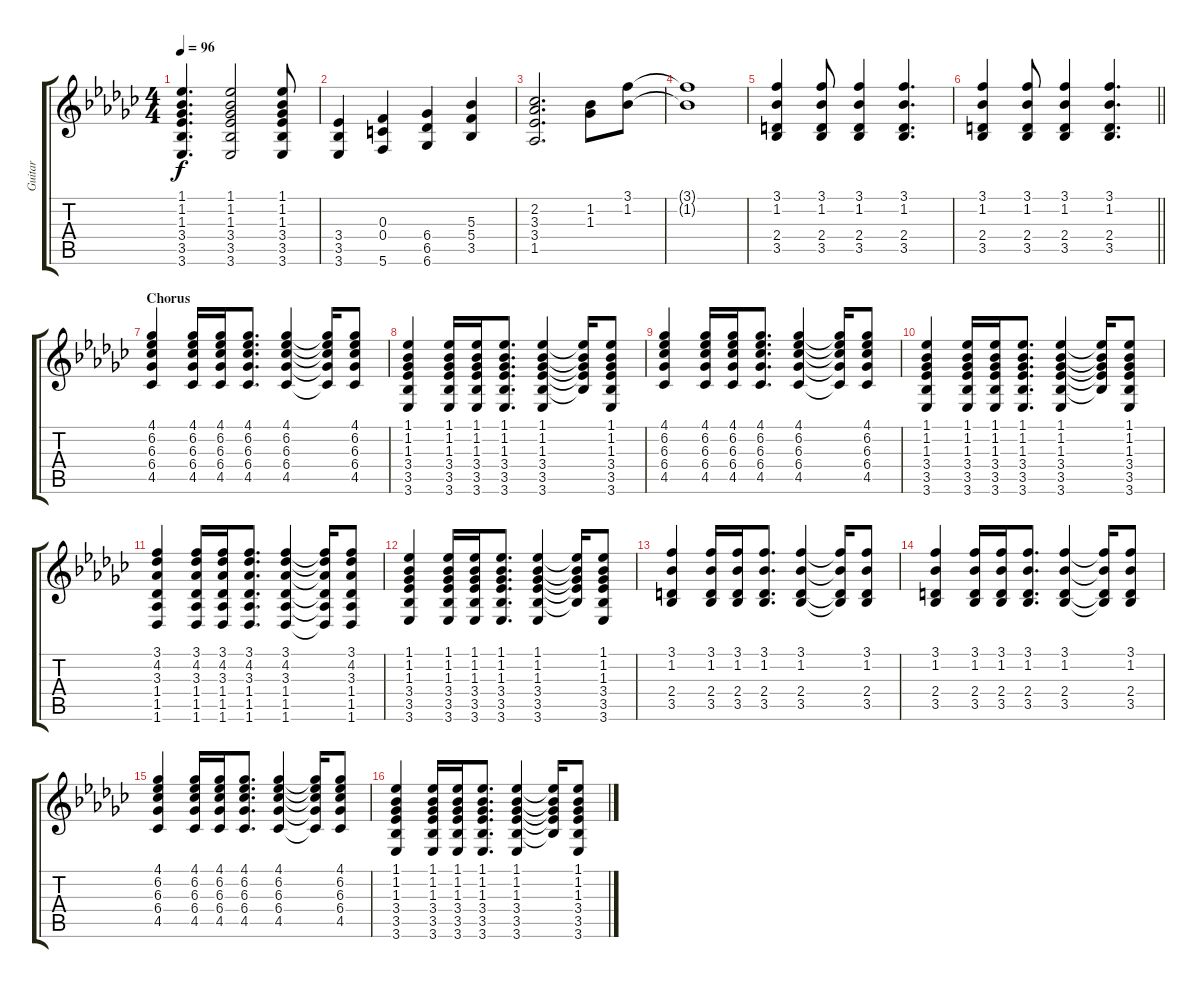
\track ("Guitar" "Guitar") {instrument distortionguitar}
\staff {score tabs}
\tuning (D4 A3 F3 C3 G2 C2) {hide}
\ts (4 4)
\tempo 96
\clef g2
\ks gb
(1.1 1.2 1.3 3.4 3.5 3.6).4{d dy f} (1.1 1.2 1.3 3.4 3.5 3.6).2 (1.1 1.2 1.3 3.4 3.5 3.6).8 |
(3.4 3.5 3.6).4 (0.3 0.4 5.6).4 (6.4 6.5 6.6).4 (5.3 5.4 3.5).4 |
(2.2 3.3 3.4 1.5).2{d} (1.2 1.3).8 (3.1 1.2).8 |
(3.1{t} 1.2{t}).1 |
(3.1 1.2 2.4 3.5).4 (3.1 1.2 2.4 3.5).8 (3.1 1.2 2.4 3.5).4 (3.1 1.2 2.4 3.5).4{d} |
\barLineRight lightlight
(3.1 1.2 2.4 3.5).4 (3.1 1.2 2.4 3.5).8 (3.1 1.2 2.4 3.5).4 (3.1 1.2 2.4 3.5).4{d} |
\section ("" "Chorus")
(4.1 6.2 6.3 6.4 4.5).4 (4.1 6.2 6.3 6.4 4.5).16 (4.1 6.2 6.3 6.4 4.5).16 (4.1 6.2 6.3 6.4 4.5).8{d} (4.1 6.2 6.3 6.4 4.5).4 (4.1{t} 6.2{t} 6.3{t} 6.4{t} 4.5{t}).16 (4.1 6.2 6.3 6.4 4.5).8 |
(1.1 1.2 1.3 3.4 3.5 3.6).4 (1.1 1.2 1.3 3.4 3.5 3.6).16 (1.1 1.2 1.3 3.4 3.5 3.6).16 (1.1 1.2 1.3 3.4 3.5 3.6).8{d} (1.1 1.2 1.3 3.4 3.5 3.6).4 (1.1{t} 1.2{t} 1.3{t} 3.4{t} 3.5{t}).16 (1.1 1.2 1.3 3.4 3.5 3.6).8 |
(4.1 6.2 6.3 6.4 4.5).4 (4.1 6.2 6.3 6.4 4.5).16 (4.1 6.2 6.3 6.4 4.5).16 (4.1 6.2 6.3 6.4 4.5).8{d} (4.1 6.2 6.3 6.4 4.5).4 (4.1{t} 6.2{t} 6.3{t} 6.4{t} 4.5{t}).16 (4.1 6.2 6.3 6.4 4.5).8 |
(1.1 1.2 1.3 3.4 3.5 3.6).4 (1.1 1.2 1.3 3.4 3.5 3.6).16 (1.1 1.2 1.3 3.4 3.5 3.6).16 (1.1 1.2 1.3 3.4 3.5 3.6).8{d} (1.1 1.2 1.3 3.4 3.5 3.6).4 (1.1{t} 1.2{t} 1.3{t} 3.4{t} 3.5{t}).16 (1.1 1.2 1.3 3.4 3.5 3.6).8 |
(3.1 4.2 3.3 1.4 1.5 1.6).4 (3.1 4.2 3.3 1.4 1.5 1.6).16 (3.1 4.2 3.3 1.4 1.5 1.6).16 (3.1 4.2 3.3 1.4 1.5 1.6).8{d} (3.1 4.2 3.3 1.4 1.5 1.6).4 (3.1{t} 4.2{t} 3.3{t} 1.4{t} 1.5{t} 1.6{t}).16 (3.1 4.2 3.3 1.4 1.5 1.6).8 |
(1.1 1.2 1.3 3.4 3.5 3.6).4 (1.1 1.2 1.3 3.4 3.5 3.6).16 (1.1 1.2 1.3 3.4 3.5 3.6).16 (1.1 1.2 1.3 3.4 3.5 3.6).8{d} (1.1 1.2 1.3 3.4 3.5 3.6).4 (1.1{t} 1.2{t} 1.3{t} 3.4{t} 3.5{t}).16 (1.1 1.2 1.3 3.4 3.5 3.6).8 |
(3.1 1.2 2.4 3.5).4 (3.1 1.2 2.4 3.5).16 (3.1 1.2 2.4 3.5).16 (3.1 1.2 2.4 3.5).8{d} (3.1 1.2 2.4 3.5).4 (3.1{t} 1.2{t} 2.4{t} 3.5{t}).16 (3.1 1.2 2.4 3.5).8 |
(3.1 1.2 2.4 3.5).4 (3.1 1.2 2.4 3.5).16 (3.1 1.2 2.4 3.5).16 (3.1 1.2 2.4 3.5).8{d} (3.1 1.2 2.4 3.5).4 (3.1{t} 1.2{t} 2.4{t} 3.5{t}).16 (3.1 1.2 2.4 3.5).8 |
(4.1 6.2 6.3 6.4 4.5).4 (4.1 6.2 6.3 6.4 4.5).16 (4.1 6.2 6.3 6.4 4.5).16 (4.1 6.2 6.3 6.4 4.5).8{d} (4.1 6.2 6.3 6.4 4.5).4 (4.1{t} 6.2{t} 6.3{t} 6.4{t} 4.5{t}).16 (4.1 6.2 6.3 6.4 4.5).8 |
(1.1 1.2 1.3 3.4 3.5 3.6).4 (1.1 1.2 1.3 3.4 3.5 3.6).16 (1.1 1.2 1.3 3.4 3.5 3.6).16 (1.1 1.2 1.3 3.4 3.5 3.6).8{d} (1.1 1.2 1.3 3.4 3.5 3.6).4 (1.1{t} 1.2{t} 1.3{t} 3.4{t} 3.5{t}).16 (1.1 1.2 1.3 3.4 3.5 3.6).8
